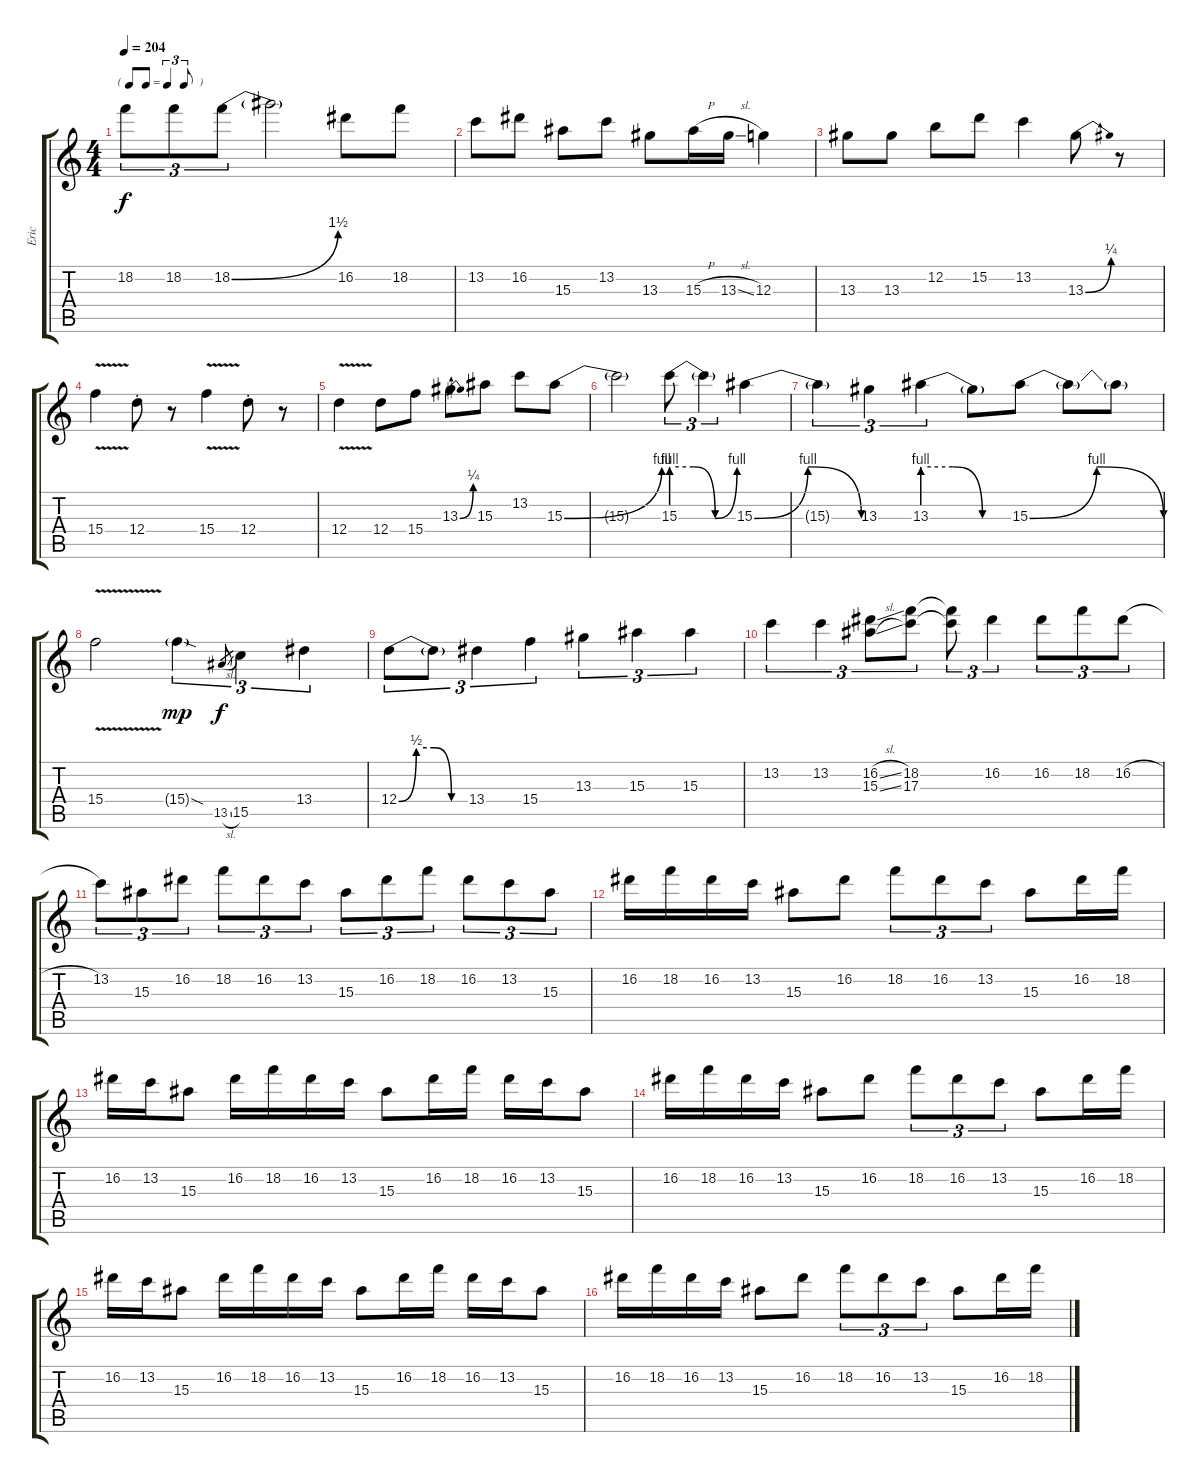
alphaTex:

\track ("Eric" "Eric") {instrument overdrivenguitar}
\staff {score tabs}
\tuning (E4 B3 G3 D3 A2 E2) {hide}
\ts (4 4)
\tf triplet8th
\tempo 204
\clef g2
\ks c
18.2.8{tu (3 2) dy f} 18.2.8{tu (3 2)} 18.2{be (bend 0 0 60 6)}.8{tu (3 2)} 18.2{t}.2 16.2.8 18.2.8 |
13.2.8 16.2.8 15.3.8 13.2.8 13.3.8 15.3{h}.16 13.3{sl}.16 12.3.4 |
13.3.8 13.3.8 12.2.8 15.2.8 13.2.4 13.3{be (bend 0 0 60 1)}.8 r.8 |
15.4{v}.4 12.4{st}.8 r.8 15.4{v}.4 12.4{st}.8 r.8 |
12.4{v}.4 12.4.8 15.4.8 13.3{be (bend 0 0 60 1)}.8 15.3.8 13.2.8 15.3{be (bend 0 0 60 4)}.8 |
15.3{t}.2 15.3{be (custom 0 4 20 4 40 0 60 4)}.8{tu (3 2)} 15.3{t}.4{tu (3 2)} 15.3{be (bendrelease 0 0 30 4 30 4 60 0)}.4 |
15.3{t}.4{tu (3 2)} 13.3.4{tu (3 2)} 13.3{be (custom 0 4 20 4 40 0 60 0)}.4{tu (3 2)} 13.3{t}.8 15.3{be (bendrelease 0 0 15 4 30 4 60 0)}.8 15.3{t}.8 15.3{t}.8 |
15.4{v}.2 15.4{sod g}.4{tu (3 2) dy mp} 13.5{sl}.8{gr dy f} 15.5.4{tu (3 2)} 13.4.4{tu (3 2)} |
12.4{be (custom 0 0 15 2 30 2 45 0 60 0)}.8{tu (3 2)} 12.4{t}.8{tu (3 2)} 13.4.4{tu (3 2)} 15.4.4{tu (3 2)} 13.3.4{tu (3 2)} 15.3.4{tu (3 2)} 15.3.4{tu (3 2)} |
13.2.4{tu (3 2)} 13.2.4{tu (3 2)} (16.2{sl} 15.3{sl}).8{tu (3 2)} (18.2 17.3).8{tu (3 2)} (18.2{t} 17.3{t}).8{tu (3 2)} 16.2.4{tu (3 2)} 16.2.8{tu (3 2)} 18.2.8{tu (3 2)} 16.2{h}.8{tu (3 2)} |
13.2.8{tu (3 2)} 15.3.8{tu (3 2)} 16.2.8{tu (3 2)} 18.2.8{tu (3 2)} 16.2.8{tu (3 2)} 13.2.8{tu (3 2)} 15.3.8{tu (3 2)} 16.2.8{tu (3 2)} 18.2.8{tu (3 2)} 16.2.8{tu (3 2)} 13.2.8{tu (3 2)} 15.3.8{tu (3 2)} |
16.2.16 18.2.16 16.2.16 13.2.16 15.3.8 16.2.8 18.2.8{tu (3 2)} 16.2.8{tu (3 2)} 13.2.8{tu (3 2)} 15.3.8 16.2.16 18.2.16 |
16.2.16 13.2.16 15.3.8 16.2.16 18.2.16 16.2.16 13.2.16 15.3.8 16.2.16 18.2.16 16.2.16 13.2.16 15.3.8 |
16.2.16 18.2.16 16.2.16 13.2.16 15.3.8 16.2.8 18.2.8{tu (3 2)} 16.2.8{tu (3 2)} 13.2.8{tu (3 2)} 15.3.8 16.2.16 18.2.16 |
16.2.16 13.2.16 15.3.8 16.2.16 18.2.16 16.2.16 13.2.16 15.3.8 16.2.16 18.2.16 16.2.16 13.2.16 15.3.8 |
16.2.16 18.2.16 16.2.16 13.2.16 15.3.8 16.2.8 18.2.8{tu (3 2)} 16.2.8{tu (3 2)} 13.2.8{tu (3 2)} 15.3.8 16.2.16 18.2.16
